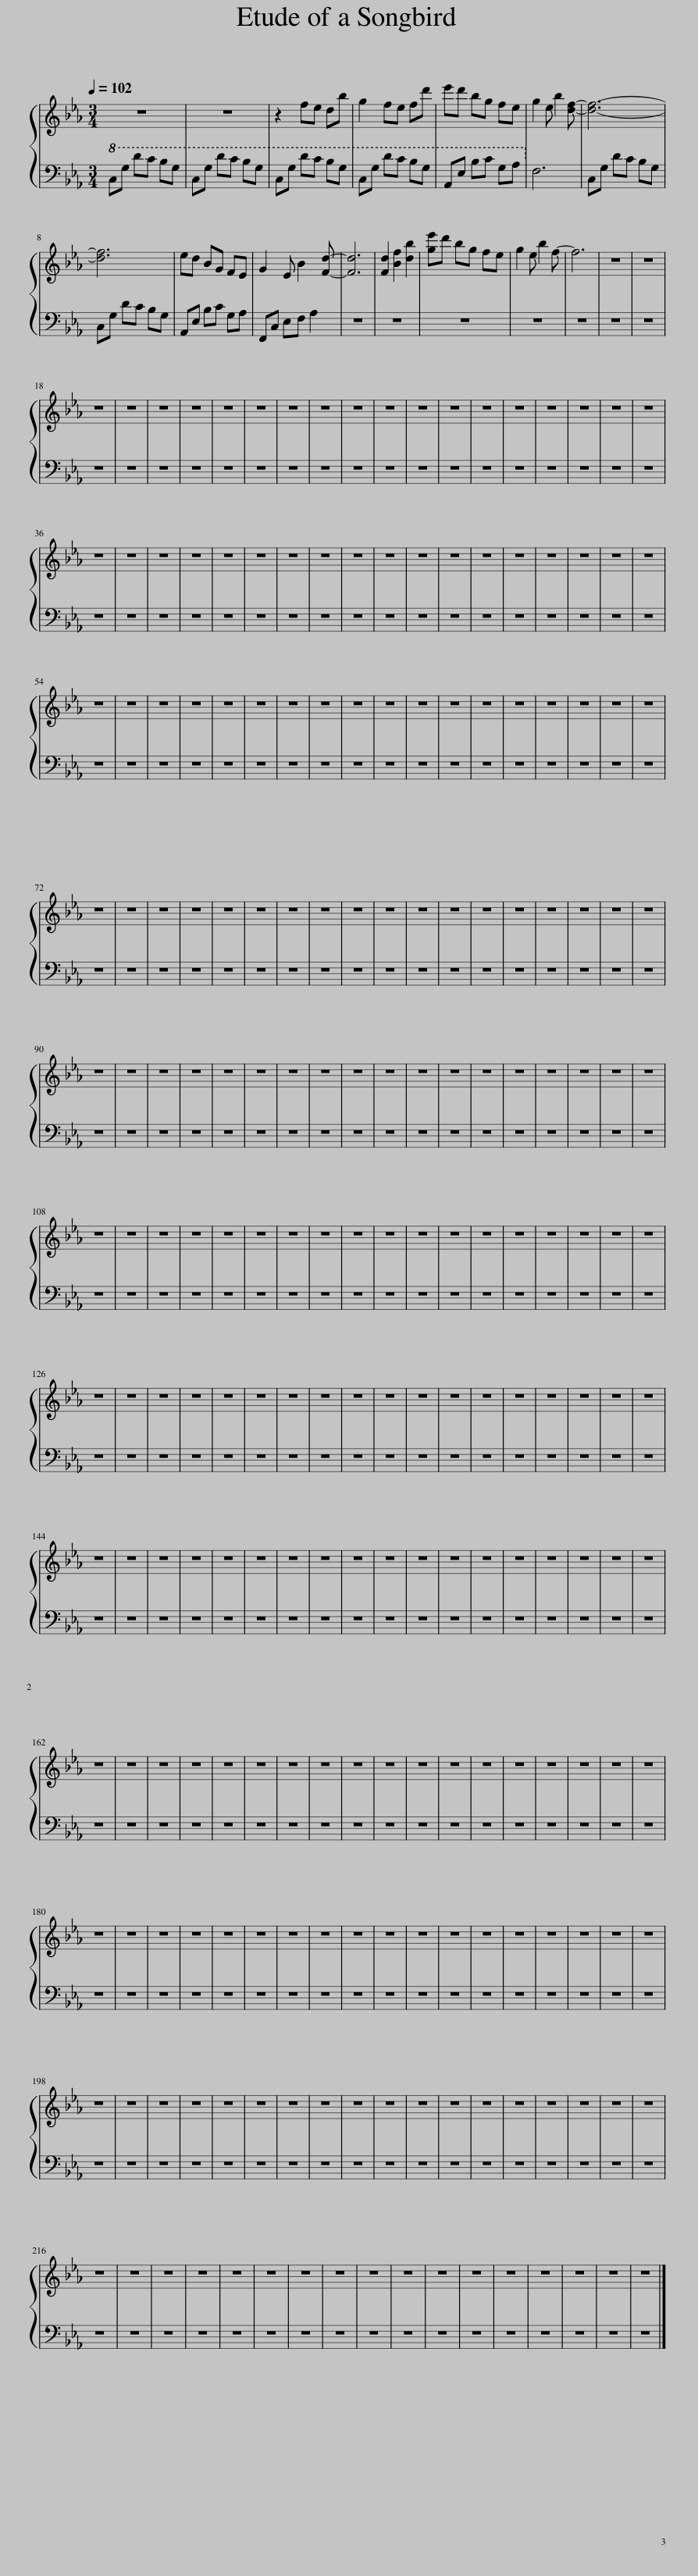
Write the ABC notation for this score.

X:1
%%score { 1 | 2 }
L:1/8
Q:1/4=102
M:3/4
I:linebreak $
K:Eb
V:1 treble
V:2 bass
V:1
 z6 | z6 | z2 fe db | g2 fe fd' | e'd' bg fe | %5
 g2 e b2 [df]- | [df]6- |$ [df]6 | ed BG FE | G2 E B2 [Fd]- | %10
 [Fd]6 | [Fd]2 [Bf]2 [db]2 | [ge']d' bg fe | g2 e b2 f- | f6 | %15
 z6 | z6 |$ z6 | z6 | z6 | %20
 z6 | z6 | z6 | z6 | z6 | %25
 z6 | z6 | z6 | z6 | z6 | %30
 z6 | z6 | z6 | z6 | z6 |$ %35
 z6 | z6 | z6 | z6 | z6 | %40
 z6 | z6 | z6 | z6 | z6 | %45
 z6 | z6 | z6 | z6 | z6 | %50
 z6 | z6 | z6 |$ z6 | z6 | %55
 z6 | z6 | z6 | z6 | z6 | %60
 z6 | z6 | z6 | z6 | z6 | %65
 z6 | z6 | z6 | z6 | z6 | %70
 z6 |$ z6 | z6 | z6 | z6 | %75
 z6 | z6 | z6 | z6 | z6 | %80
 z6 | z6 | z6 | z6 | z6 | %85
 z6 | z6 | z6 | z6 |$ z6 | %90
 z6 | z6 | z6 | z6 | z6 | %95
 z6 | z6 | z6 | z6 | z6 | %100
 z6 | z6 | z6 | z6 | z6 | %105
 z6 | z6 |$ z6 | z6 | z6 | %110
 z6 | z6 | z6 | z6 | z6 | %115
 z6 | z6 | z6 | z6 | z6 | %120
 z6 | z6 | z6 | z6 | z6 |$ %125
 z6 | z6 | z6 | z6 | z6 | %130
 z6 | z6 | z6 | z6 | z6 | %135
 z6 | z6 | z6 | z6 | z6 | %140
 z6 | z6 | z6 |$ z6 | z6 | %145
 z6 | z6 | z6 | z6 | z6 | %150
 z6 | z6 | z6 | z6 | z6 | %155
 z6 | z6 | z6 | z6 | z6 | %160
 z6 |$ z6 | z6 | z6 | z6 | %165
 z6 | z6 | z6 | z6 | z6 | %170
 z6 | z6 | z6 | z6 | z6 | %175
 z6 | z6 | z6 | z6 |$ z6 | %180
 z6 | z6 | z6 | z6 | z6 | %185
 z6 | z6 | z6 | z6 | z6 | %190
 z6 | z6 | z6 | z6 | z6 | %195
 z6 | z6 |$ z6 | z6 | z6 | %200
 z6 | z6 | z6 | z6 | z6 | %205
 z6 | z6 | z6 | z6 | z6 | %210
 z6 | z6 | z6 | z6 | z6 |$ %215
 z6 | z6 | z6 | z6 | z6 | %220
 z6 | z6 | z6 | z6 | z6 | %225
 z6 | z6 | z6 | z6 | z6 | %230
 z6 | z6 |] %232
V:2
!8va(!!8va(! CG dc BG | CG dc BG | CG dc BG | CG dc BG | A,E Bc GA!8va)!!8va)! | %5
 F,6 | C,G, DC B,G, |$ C,G, DC B,G, | A,,E, B,C G,A, | F,,C, E,F, A,2 | %10
 z6 | z6 | z6 | z6 | z6 | %15
 z6 | z6 |$ z6 | z6 | z6 | %20
 z6 | z6 | z6 | z6 | z6 | %25
 z6 | z6 | z6 | z6 | z6 | %30
 z6 | z6 | z6 | z6 | z6 |$ %35
 z6 | z6 | z6 | z6 | z6 | %40
 z6 | z6 | z6 | z6 | z6 | %45
 z6 | z6 | z6 | z6 | z6 | %50
 z6 | z6 | z6 |$ z6 | z6 | %55
 z6 | z6 | z6 | z6 | z6 | %60
 z6 | z6 | z6 | z6 | z6 | %65
 z6 | z6 | z6 | z6 | z6 | %70
 z6 |$ z6 | z6 | z6 | z6 | %75
 z6 | z6 | z6 | z6 | z6 | %80
 z6 | z6 | z6 | z6 | z6 | %85
 z6 | z6 | z6 | z6 |$ z6 | %90
 z6 | z6 | z6 | z6 | z6 | %95
 z6 | z6 | z6 | z6 | z6 | %100
 z6 | z6 | z6 | z6 | z6 | %105
 z6 | z6 |$ z6 | z6 | z6 | %110
 z6 | z6 | z6 | z6 | z6 | %115
 z6 | z6 | z6 | z6 | z6 | %120
 z6 | z6 | z6 | z6 | z6 |$ %125
 z6 | z6 | z6 | z6 | z6 | %130
 z6 | z6 | z6 | z6 | z6 | %135
 z6 | z6 | z6 | z6 | z6 | %140
 z6 | z6 | z6 |$ z6 | z6 | %145
 z6 | z6 | z6 | z6 | z6 | %150
 z6 | z6 | z6 | z6 | z6 | %155
 z6 | z6 | z6 | z6 | z6 | %160
 z6 |$ z6 | z6 | z6 | z6 | %165
 z6 | z6 | z6 | z6 | z6 | %170
 z6 | z6 | z6 | z6 | z6 | %175
 z6 | z6 | z6 | z6 |$ z6 | %180
 z6 | z6 | z6 | z6 | z6 | %185
 z6 | z6 | z6 | z6 | z6 | %190
 z6 | z6 | z6 | z6 | z6 | %195
 z6 | z6 |$ z6 | z6 | z6 | %200
 z6 | z6 | z6 | z6 | z6 | %205
 z6 | z6 | z6 | z6 | z6 | %210
 z6 | z6 | z6 | z6 | z6 |$ %215
 z6 | z6 | z6 | z6 | z6 | %220
 z6 | z6 | z6 | z6 | z6 | %225
 z6 | z6 | z6 | z6 | z6 | %230
 z6 | z6 |] %232
